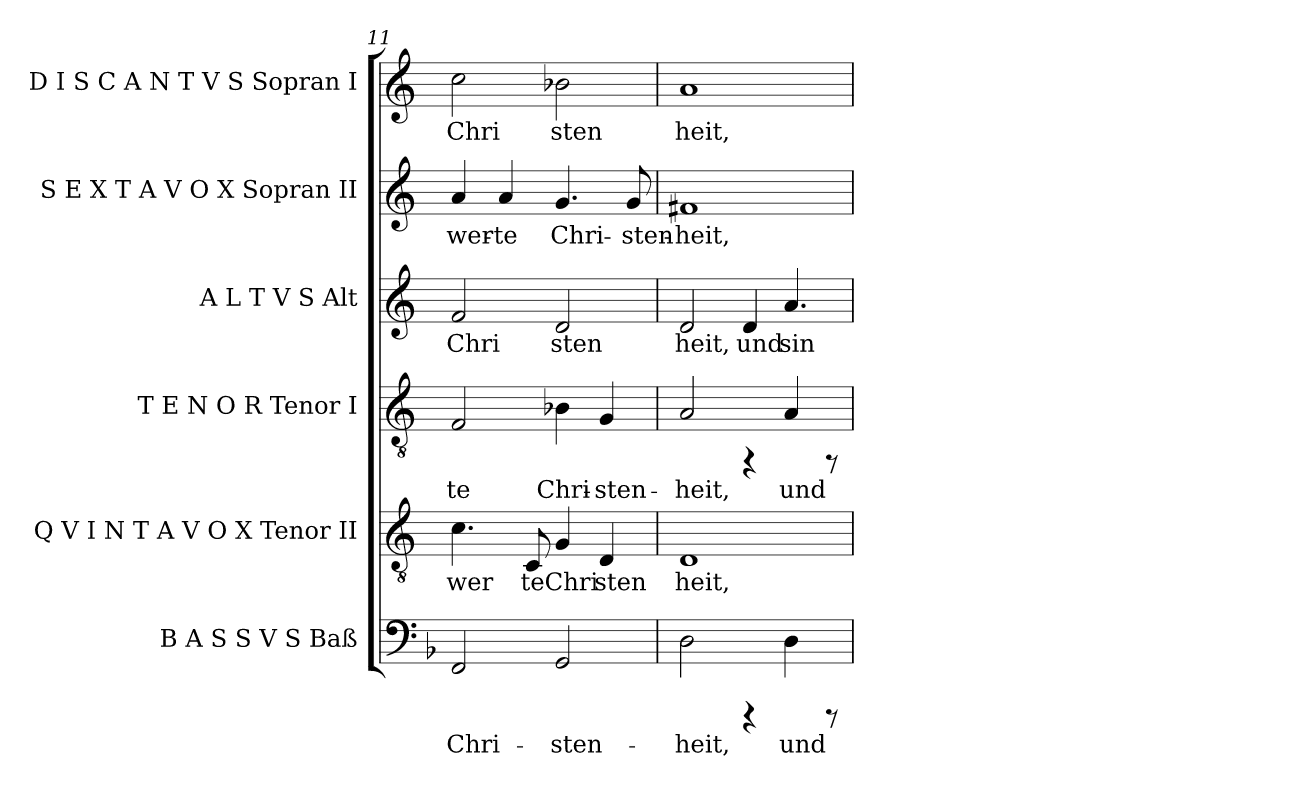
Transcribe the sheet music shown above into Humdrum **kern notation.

**kern	**text	**kern	**text	**kern	**text	**kern	**text	**kern	**text	**kern	**text
*part6	*part6	*part5	*part5	*part4	*part4	*part3	*part3	*part2	*part2	*part1	*part1
*staff6	*staff6	*staff5	*staff5	*staff4	*staff4	*staff3	*staff3	*staff2	*staff2	*staff1	*staff1
*I"B A S S V S  Baß	*	*I"Q V I N T A V O X  Tenor II	*	*I"T E N O R  Tenor I	*	*I"A L T V S  Alt	*	*I"S E X T A V O X  Sopran II	*	*I"D I S C A N T V S  Sopran I	*
*clefF4	*	*clefGv2	*	*clefGv2	*	*clefG2	*	*clefG2	*	*clefG2	*
*	*	*ITrd-3c-5	*	*ITrd-3c-5	*	*ITrd-3c-5	*	*ITrd-3c-5	*	*ITrd-3c-5	*
*k[b-]	*	*k[b-]	*	*k[b-]	*	*k[b-]	*	*k[b-]	*	*k[b-]	*
*F:	*	*F:	*	*F:	*	*F:	*	*F:	*	*F:	*
=11	=11	=11	=11	=11	=11	=11	=11	=11	=11	=11	=11
!	!LO:LY:b:rj	!	!LO:LY:b:cj	!	!LO:LY:b:rj	!	!LO:LY:b:cj	!	!LO:LY:b:cj	!	!LO:LY:b:rj
2FF/	Chri-	4.f\	wer	2B-/	-te	2b-/	Chri	4dd/	wer-	2ff\	Chri
!	!	!	!	!	!	!	!	!	!LO:LY:b:cj	!	!
.	.	.	.	.	.	.	.	4dd/	-te	.	.
!	!	!	!LO:LY:b:cj	!	!	!	!	!	!	!	!
.	.	8F/	te	.	.	.	.	.	.	.	.
!	!LO:LY:b:rj	!	!LO:LY:b:cj	!	!LO:LY:b:rj	!	!LO:LY:b:cj	!	!LO:LY:b:cj	!	!LO:LY:b:rj
2GG/	-sten-	4c/	Chri	4e-X\	Chri-	2g/	sten	4.cc/	Chri-	2ee-X\	sten
!	!	!	!LO:LY:b:cj	!	!LO:LY:b:rj	!	!	!	!	!	!
.	.	4G/	sten	4c/	-sten-	.	.	.	.	.	.
!	!	!	!	!	!	!	!	!	!LO:LY:b:cj	!	!
.	.	.	.	.	.	.	.	8cc/	-sten-	.	.
!!LO:PB:g=z
=12	=12	=12	=12	=12	=12	=12	=12	=12	=12	=12	=12
!	!LO:LY:b:rj	!	!LO:LY:b:cj	!	!LO:LY:b:rj	!	!LO:LY:b:cj	!	!LO:LY:b:cj	!	!LO:LY:b:rj
2D\	-heit,	1G	heit,	2d/	-heit,	2g/	heit,	1bn	-heit,	1dd	heit,
!	!	!	!	!	!	!	!LO:LY:b:cj	!	!	!	!
4rCCC	.	.	.	4rFF	.	4g/	und	.	.	.	.
!	!LO:LY:b:rj	!	!	!	!LO:LY:b:rj	!	!LO:LY:b:cj	!	!	!	!
4D\	und	.	.	4d/	und	4.dd/	sin-	.	.	.	.
8rCCC	.	8ryy	.	8rFF	.	.	.	8ryy	.	8ryy	.
=	=	=	=	=	=	=	=	=	=	=	=
*-	*-	*-	*-	*-	*-	*-	*-	*-	*-	*-	*-
